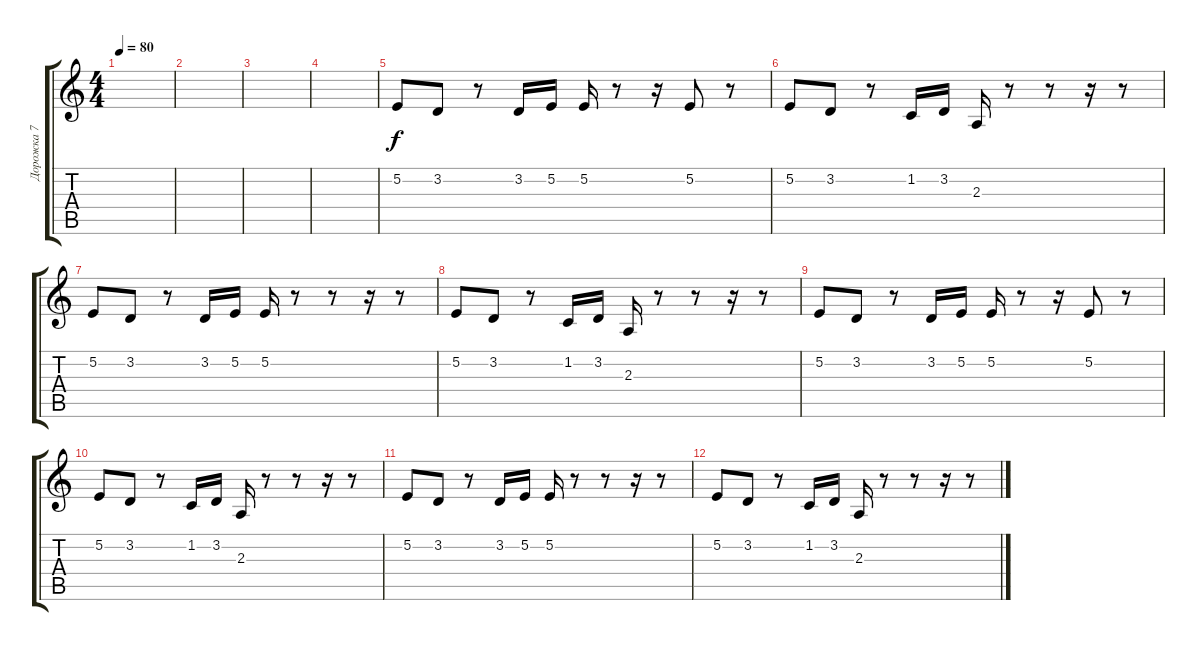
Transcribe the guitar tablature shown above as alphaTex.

\track ("Дорожка 7" "Дорожка 7") {instrument tremolostrings}
\staff {score tabs}
\tuning (E4 B3 G3 D3 A2 E2) {hide}
\ts (4 4)
\tempo 80
\clef g2
\ks c
|
|
|
|
5.2.8 3.2.8 r.8 3.2.16 5.2.16 5.2.16 r.8 r.16 5.2.8 r.8 |
5.2.8 3.2.8 r.8 1.2.16 3.2.16 2.3.16 r.8 r.8 r.16 r.8 |
5.2.8 3.2.8 r.8 3.2.16 5.2.16 5.2.16 r.8 r.8 r.16 r.8 |
5.2.8 3.2.8 r.8 1.2.16 3.2.16 2.3.16 r.8 r.8 r.16 r.8 |
5.2.8 3.2.8 r.8 3.2.16 5.2.16 5.2.16 r.8 r.16 5.2.8 r.8 |
5.2.8 3.2.8 r.8 1.2.16 3.2.16 2.3.16 r.8 r.8 r.16 r.8 |
5.2.8 3.2.8 r.8 3.2.16 5.2.16 5.2.16 r.8 r.8 r.16 r.8 |
5.2.8 3.2.8 r.8 1.2.16 3.2.16 2.3.16 r.8 r.8 r.16 r.8
